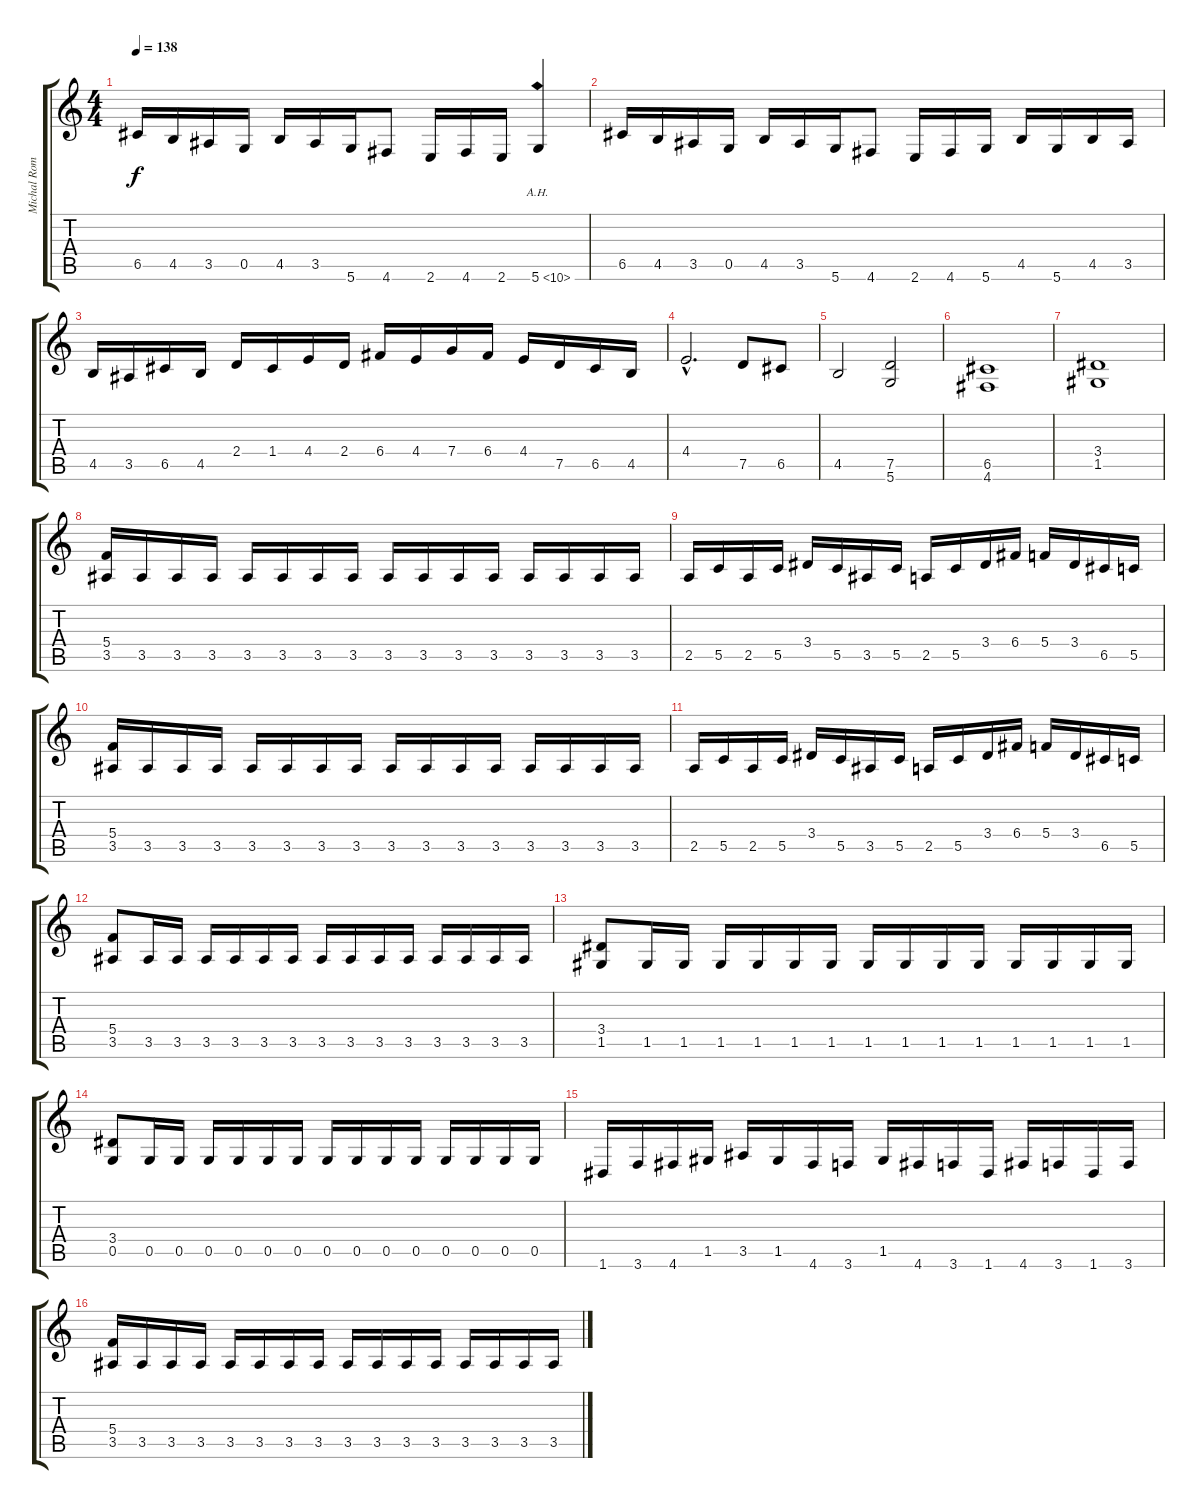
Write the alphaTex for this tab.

\track ("Michal Romeo" "Michal Rom") {instrument distortionguitar}
\staff {score tabs}
\tuning (D4 A3 F3 C3 G2 D2) {hide}
\ts (4 4)
\tempo 138
\clef g2
\ks c
6.5.16{dy f} 4.5.16 3.5.16 0.5.16 4.5.16 3.5.16 5.6.16 4.6.8 2.6.16 4.6.16 2.6.16 5.6{ah 5}.4 |
6.5.16 4.5.16 3.5.16 0.5.16 4.5.16 3.5.16 5.6.16 4.6.8 2.6.16 4.6.16 5.6.16 4.5.16 5.6.16 4.5.16 3.5.16 |
4.5.16 3.5.16 6.5.16 4.5.16 2.4.16 1.4.16 4.4.16 2.4.16 6.4.16 4.4.16 7.4.16 6.4.16 4.4.16 7.5.16 6.5.16 4.5.16 |
4.4{hac}.2{d} 7.5.8 6.5.8 |
4.5.2 (7.5 5.6).2 |
(6.5 4.6).1 |
(3.4 1.5).1 |
(5.4 3.5).16 3.5.16 3.5.16 3.5.16 3.5.16 3.5.16 3.5.16 3.5.16 3.5.16 3.5.16 3.5.16 3.5.16 3.5.16 3.5.16 3.5.16 3.5.16 |
2.5.16 5.5.16 2.5.16 5.5.16 3.4.16 5.5.16 3.5.16 5.5.16 2.5.16 5.5.16 3.4.16 6.4.16 5.4.16 3.4.16 6.5.16 5.5.16 |
(5.4 3.5).16 3.5.16 3.5.16 3.5.16 3.5.16 3.5.16 3.5.16 3.5.16 3.5.16 3.5.16 3.5.16 3.5.16 3.5.16 3.5.16 3.5.16 3.5.16 |
2.5.16 5.5.16 2.5.16 5.5.16 3.4.16 5.5.16 3.5.16 5.5.16 2.5.16 5.5.16 3.4.16 6.4.16 5.4.16 3.4.16 6.5.16 5.5.16 |
(5.4 3.5).8 3.5.16 3.5.16 3.5.16 3.5.16 3.5.16 3.5.16 3.5.16 3.5.16 3.5.16 3.5.16 3.5.16 3.5.16 3.5.16 3.5.16 |
(3.4 1.5).8 1.5.16 1.5.16 1.5.16 1.5.16 1.5.16 1.5.16 1.5.16 1.5.16 1.5.16 1.5.16 1.5.16 1.5.16 1.5.16 1.5.16 |
(3.4 0.5).8 0.5.16 0.5.16 0.5.16 0.5.16 0.5.16 0.5.16 0.5.16 0.5.16 0.5.16 0.5.16 0.5.16 0.5.16 0.5.16 0.5.16 |
1.6.16 3.6.16 4.6.16 1.5.16 3.5.16 1.5.16 4.6.16 3.6.16 1.5.16 4.6.16 3.6.16 1.6.16 4.6.16 3.6.16 1.6.16 3.6.16 |
(5.4 3.5).16 3.5.16 3.5.16 3.5.16 3.5.16 3.5.16 3.5.16 3.5.16 3.5.16 3.5.16 3.5.16 3.5.16 3.5.16 3.5.16 3.5.16 3.5.16
